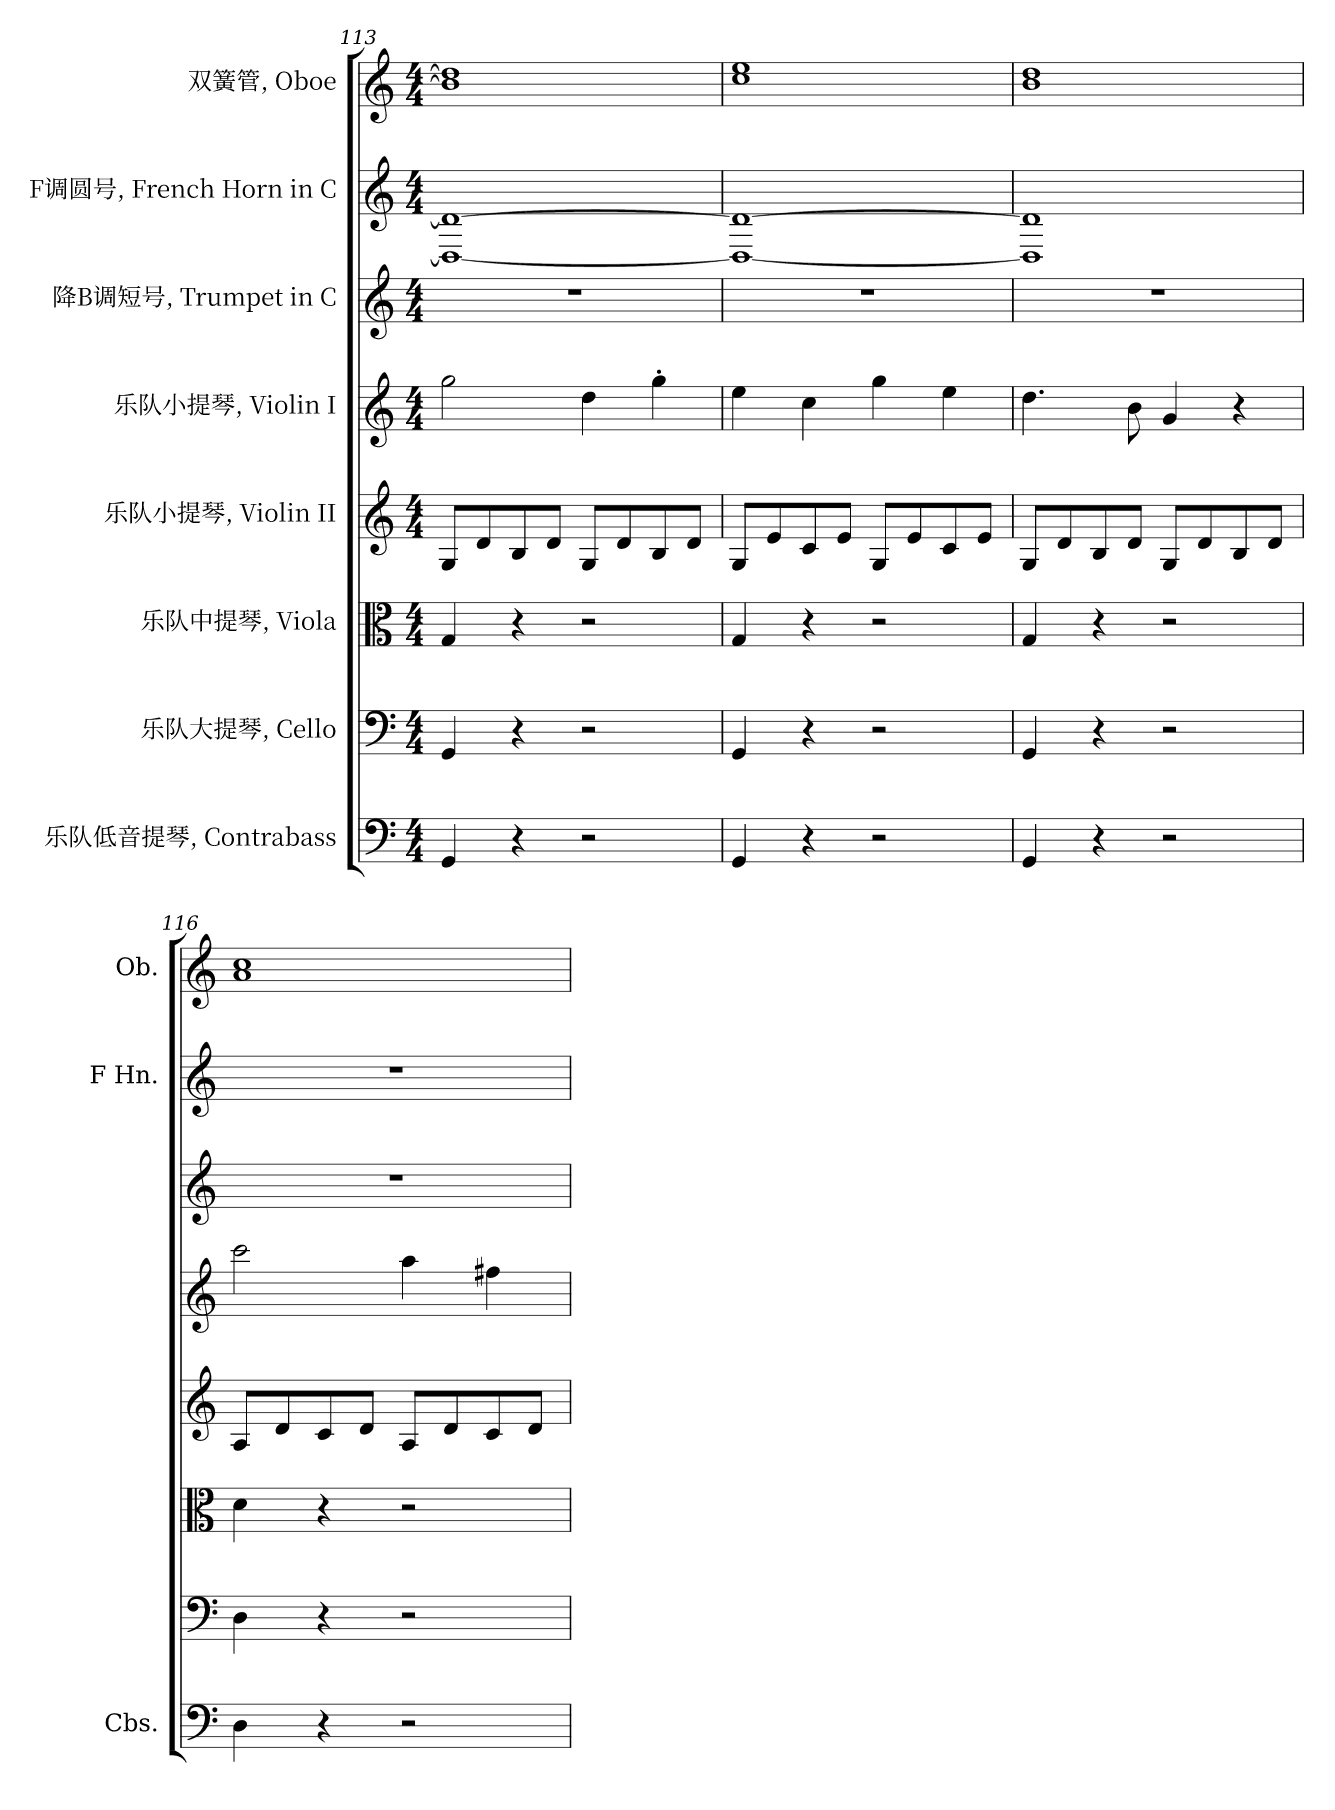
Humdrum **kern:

**kern	**kern	**kern	**kern	**kern	**kern	**kern	**kern
*part8	*part7	*part6	*part5	*part4	*part3	*part2	*part1
*staff8	*staff7	*staff6	*staff5	*staff4	*staff3	*staff2	*staff1
*I"乐队低音提琴, Contrabass	*I"乐队大提琴, Cello	*I"乐队中提琴, Viola	*I"乐队小提琴, Violin II	*I"乐队小提琴, Violin I	*I"降B调短号, Trumpet in C	*I"F调圆号, French Horn in C	*I"双簧管, Oboe
*I'Cbs.	*	*	*	*	*	*I'F Hn.	*I'Ob.
*clefF4	*clefF4	*clefC3	*clefG2	*clefG2	*clefG2	*clefG2	*clefG2
*ITrd7c12	*	*	*	*	*ITrd1c2	*ITrd4c7	*
*k[]	*k[]	*k[]	*k[]	*k[]	*k[b-e-]	*k[b-]	*k[]
*M4/4	*M4/4	*M4/4	*M4/4	*M4/4	*M4/4	*M4/4	*M4/4
=113	=113	=113	=113	=113	=113	=113	=113
4GGG/	4GG/	4G/	8G/L	2gg\	1r	1GG_ 1G_	1b] 1dd]
.	.	.	8d/	.	.	.	.
4r	4r	4r	8B/	.	.	.	.
.	.	.	8d/J	.	.	.	.
2r	2r	2r	8G/L	4dd\	.	.	.
.	.	.	8d/	.	.	.	.
.	.	.	8B/	4gg'\	.	.	.
.	.	.	8d/J	.	.	.	.
!!LO:PB:g=z
=114	=114	=114	=114	=114	=114	=114	=114
4GGG/	4GG/	4G/	8G/L	4ee\	1r	1GG_ 1G_	1cc 1ee
.	.	.	8e/	.	.	.	.
4r	4r	4r	8c/	4cc\	.	.	.
.	.	.	8e/J	.	.	.	.
2r	2r	2r	8G/L	4gg\	.	.	.
.	.	.	8e/	.	.	.	.
.	.	.	8c/	4ee\	.	.	.
.	.	.	8e/J	.	.	.	.
=115	=115	=115	=115	=115	=115	=115	=115
4GGG/	4GG/	4G/	8G/L	4.dd\	1r	1GG] 1G]	1b 1dd
.	.	.	8d/	.	.	.	.
4r	4r	4r	8B/	.	.	.	.
.	.	.	8d/J	8b\	.	.	.
2r	2r	2r	8G/L	4g/	.	.	.
.	.	.	8d/	.	.	.	.
.	.	.	8B/	4r	.	.	.
.	.	.	8d/J	.	.	.	.
=116	=116	=116	=116	=116	=116	=116	=116
4DD\	4D\	4d\	8A/L	2ccc\	1r	1r	1a 1cc
.	.	.	8d/	.	.	.	.
4r	4r	4r	8c/	.	.	.	.
.	.	.	8d/J	.	.	.	.
2r	2r	2r	8A/L	4aa\	.	.	.
.	.	.	8d/	.	.	.	.
.	.	.	8c/	4ff#X\	.	.	.
.	.	.	8d/J	.	.	.	.
=	=	=	=	=	=	=	=
*-	*-	*-	*-	*-	*-	*-	*-
